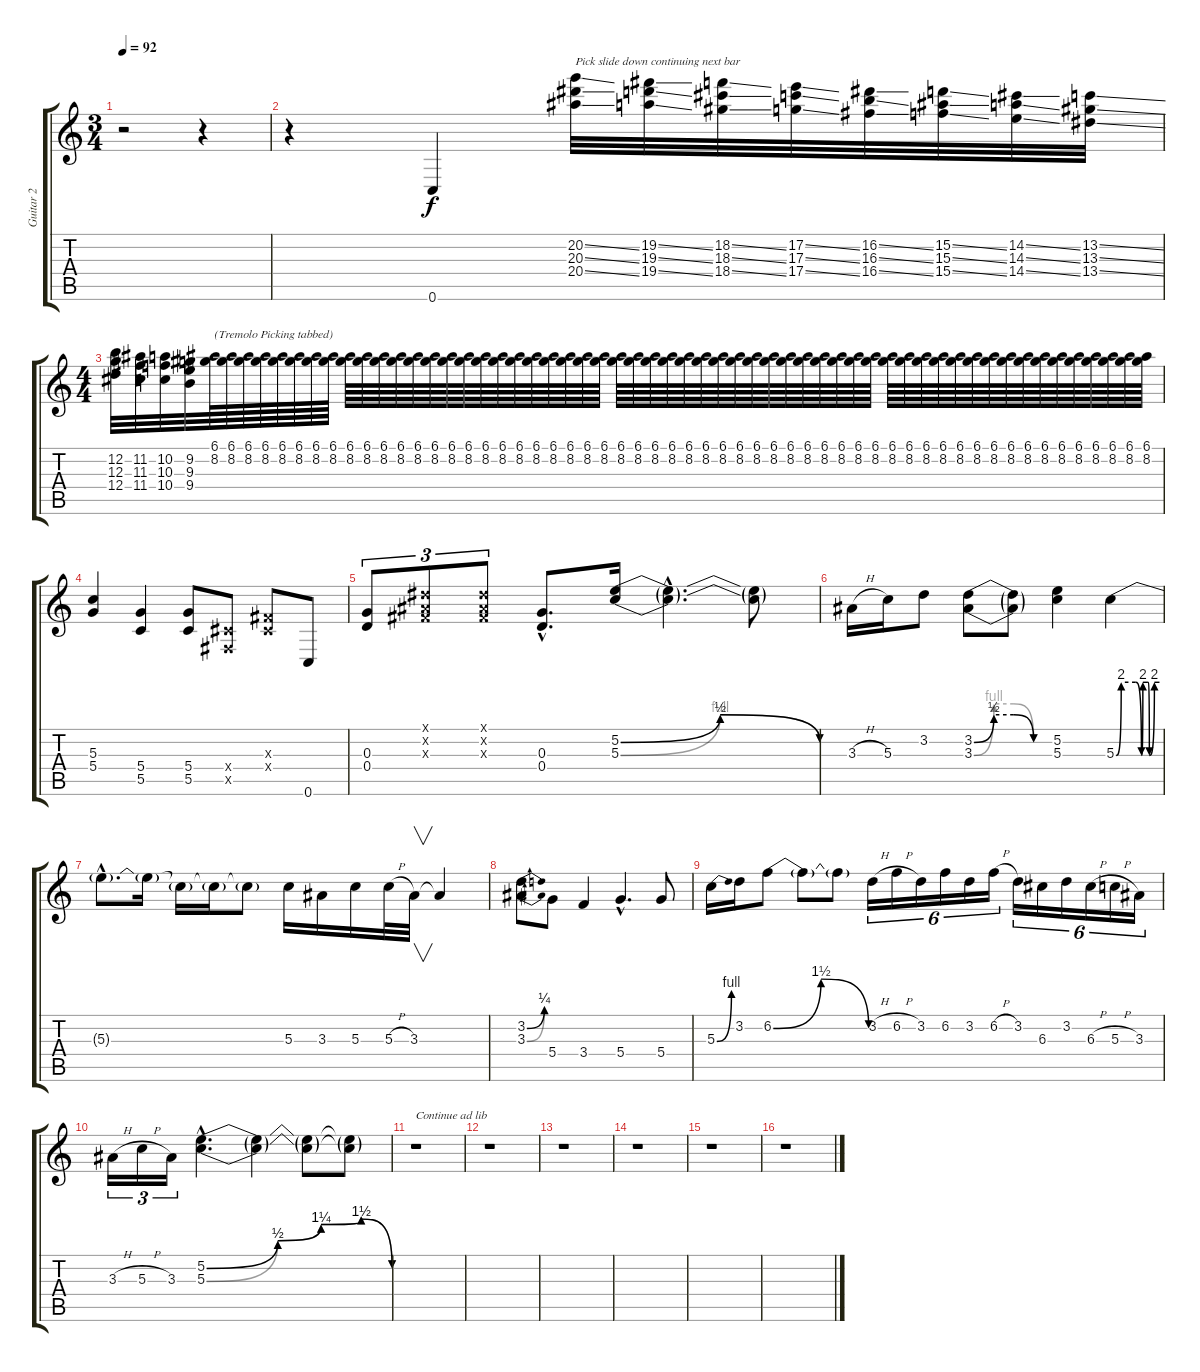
\track ("Guitar 2" "Guitar 2") {instrument overdrivenguitar}
\staff {score tabs}
\tuning (E4 B3 G3 D3 G2 C2) {hide}
\ts (3 4)
\tempo 92
\clef g2
\ks c
r.2{dy f} r.4 |
r.4 0.6.4 (20.2{ss} 20.3{ss} 20.4{ss}).32{txt "Pick slide down continuing next bar" instrument guitarharmonics} (19.2{ss} 19.3{ss} 19.4{ss}).32 (18.2{ss} 18.3{ss} 18.4{ss}).32 (17.2{ss} 17.3{ss} 17.4{ss}).32 (16.2{ss} 16.3{ss} 16.4{ss}).32 (15.2{ss} 15.3{ss} 15.4{ss}).32 (14.2{ss} 14.3{ss} 14.4{ss}).32 (13.2{ss} 13.3{ss} 13.4{ss}).32 |
\ts (4 4)
(12.2 12.3 12.4).32 (11.2 11.3 11.4).32 (10.2 10.3 10.4).32 (9.2 9.3 9.4).32 (6.1 8.2).64{txt "(Tremolo Picking tabbed)" instrument overdrivenguitar} (6.1 8.2).64 (6.1 8.2).64 (6.1 8.2).64 (6.1 8.2).64 (6.1 8.2).64 (6.1 8.2).64 (6.1 8.2).64 (6.1 8.2).64 (6.1 8.2).64 (6.1 8.2).64 (6.1 8.2).64 (6.1 8.2).64 (6.1 8.2).64 (6.1 8.2).64 (6.1 8.2).64 (6.1 8.2).64 (6.1 8.2).64 (6.1 8.2).64 (6.1 8.2).64 (6.1 8.2).64 (6.1 8.2).64 (6.1 8.2).64 (6.1 8.2).64 (6.1 8.2).64 (6.1 8.2).64 (6.1 8.2).64 (6.1 8.2).64 (6.1 8.2).64 (6.1 8.2).64 (6.1 8.2).64 (6.1 8.2).64 (6.1 8.2).64 (6.1 8.2).64 (6.1 8.2).64 (6.1 8.2).64 (6.1 8.2).64 (6.1 8.2).64 (6.1 8.2).64 (6.1 8.2).64 (6.1 8.2).64 (6.1 8.2).64 (6.1 8.2).64 (6.1 8.2).64 (6.1 8.2).64 (6.1 8.2).64 (6.1 8.2).64 (6.1 8.2).64 (6.1 8.2).64 (6.1 8.2).64 (6.1 8.2).64 (6.1 8.2).64 (6.1 8.2).64 (6.1 8.2).64 (6.1 8.2).64 (6.1 8.2).64 |
(5.3 5.4).4 (5.4 5.5).4 (5.4 5.5).8 (-1.4{x} -1.5{x}).8 (-1.3{x} -1.4{x}).8 0.6.8 |
(0.3 0.4).8{tu (3 2)} (-1.1{x} -1.2{x} -1.3{x}).8{tu (3 2)} (-1.1{x} -1.2{x} -1.3{x}).8{tu (3 2)} (0.3{hac} 0.4{hac}).8{d} (5.2{be (bendrelease 0 0 8 2 45 2 60 0)} 5.3{be (bendrelease 0 0 8 4 45 4 60 0)}).16 (5.2{hac t} 5.3{hac t}).4{d} (5.2{t} 5.3{t}).8 |
3.3{h}.16 5.3.16 3.2.8 (3.2{be (custom 0 0 15 2 30 2 45 0 60 0)} 3.3{be (custom 0 0 15 4 30 4 45 0 60 0)}).8 (3.2{t} 3.3{t}).8 (5.2 5.3).4 5.3{be (custom 0 0 7 8 27 8 35 0 37 8 44 8 46 0 53 8 60 8)}.4 |
5.3{hac t}.8{d} 5.3{t}.16 5.3{t}.16 5.3{t}.16 5.3{t}.8 5.3.16 3.3.16 5.3.16 5.3{h}.32 3.3.32{v} 3.3{t}.4 |
(3.2{be (bend 0 0 60 1)} 3.3{be (bend 0 0 60 1)}).8 5.4.8 3.4.4 5.4{hac}.4{d} 5.4.8 |
5.3{be (bend 0 0 60 4)}.16 3.2.16 6.2{be (bendrelease 0 0 25 6 45 6 60 0)}.8 6.2{t}.8 6.2{t}.8 3.2{h}.16{tu (6 4)} 6.2{h}.16{tu (6 4)} 3.2.16{tu (6 4)} 6.2.16{tu (6 4)} 3.2.16{tu (6 4)} 6.2{h}.16{tu (6 4)} 3.2.16{tu (6 4)} 6.3.16{tu (6 4)} 3.2.16{tu (6 4)} 6.3{h}.16{tu (6 4)} 5.3{h}.16{tu (6 4)} 3.3.16{tu (6 4)} |
3.3{h}.16{tu (3 2)} 5.3{h}.16{tu (3 2)} 3.3.16{tu (3 2)} (5.2{be (custom 0 0 23 2 37 5 50 6 60 0) hac} 5.3{be (custom 0 0 23 2 37 5 50 6 60 0) hac}).4{d} (5.2{t} 5.3{t}).4 (5.2{t} 5.3{t}).8 (5.2{t} 5.3{t}).8 |
r.1{txt "Continue ad lib"} |
r.1 |
r.1 |
r.1 |
r.1 |
r.1
